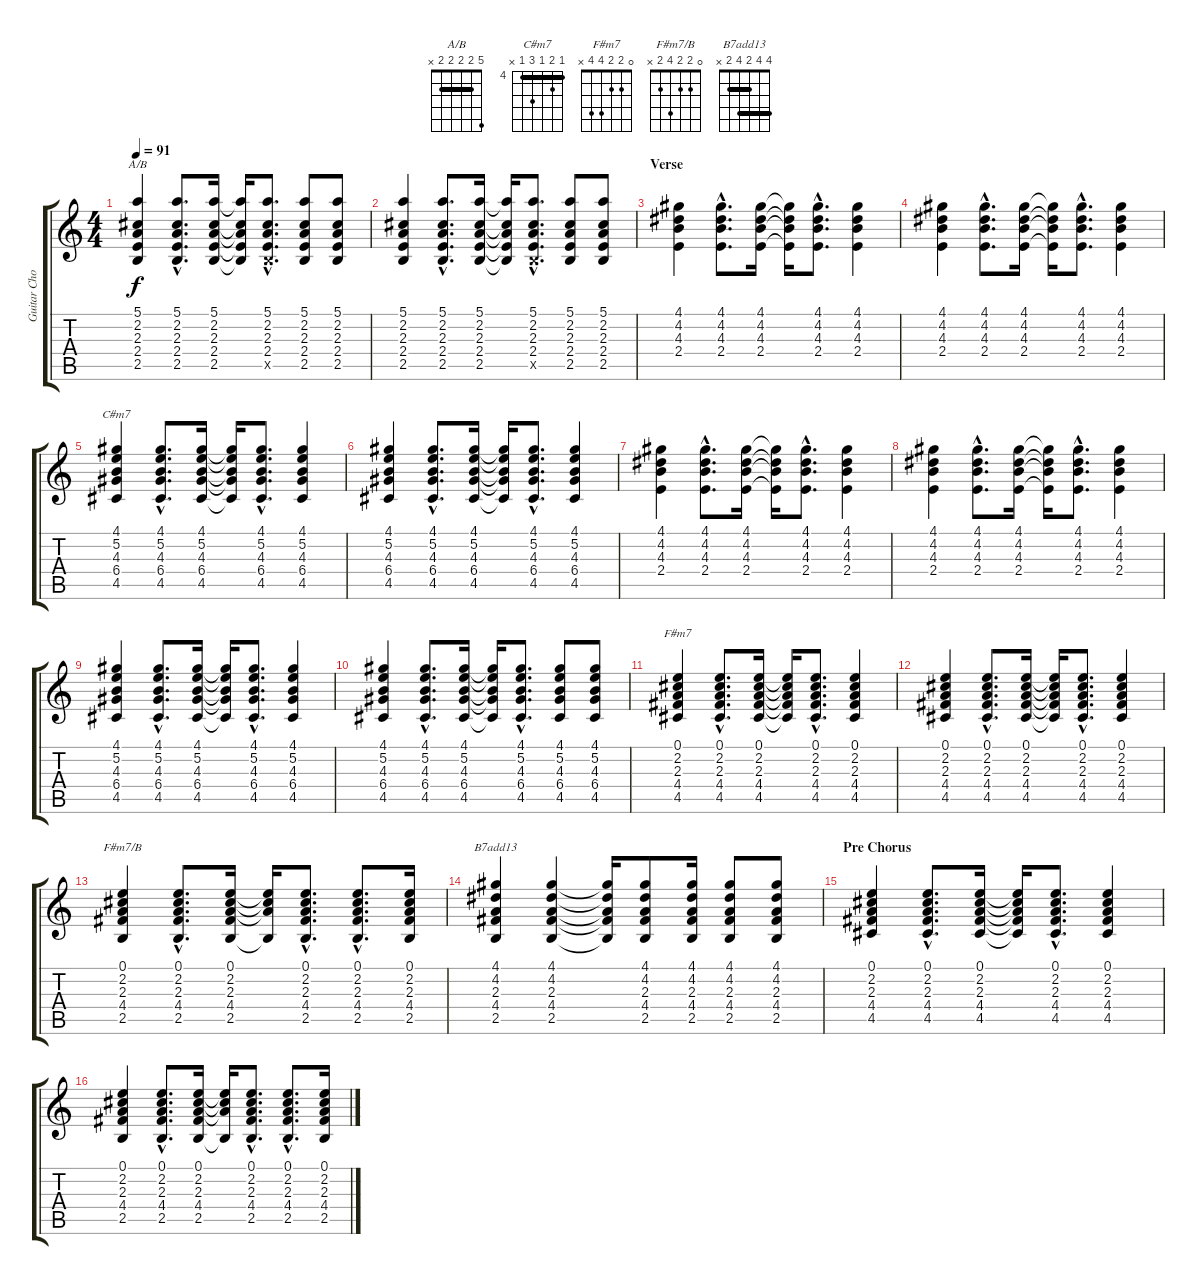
\track ("Guitar Chords" "Guitar Cho") {instrument electricguitarmuted}
\staff {score tabs}
\tuning (E4 B3 G3 D3 A2 E2) {hide}
\chord ("A/B" 5 2 2 2 2 x) {barre 2}
\chord ("C#m7" 4 5 4 6 4 x) {firstfret 4 barre 4}
\chord ("F#m7" 0 2 2 4 4 x)
\chord ("F#m7/B" 0 2 2 4 2 x)
\chord ("B7add13" 4 4 2 4 2 x) {barre (2 4)}
\ts (4 4)
\tempo 91
\clef g2
\ks c
(5.1 2.2 2.3 2.4 2.5).4{ch "A/B" dy f} (5.1{hac} 2.2{hac} 2.3{hac} 2.4{hac} 2.5{hac}).8{d} (5.1 2.2 2.3 2.4 2.5).16 (5.1{t} 2.2{t} 2.3{t} 2.4{t} 2.5{t}).16 (5.1{hac} 2.2{hac} 2.3{hac} 2.4{hac} 2.5{hac x}).8{d} (5.1 2.2 2.3 2.4 2.5).8 (5.1 2.2 2.3 2.4 2.5).8 |
(5.1 2.2 2.3 2.4 2.5).4 (5.1{hac} 2.2{hac} 2.3{hac} 2.4{hac} 2.5{hac}).8{d} (5.1 2.2 2.3 2.4 2.5).16 (5.1{t} 2.2{t} 2.3{t} 2.4{t} 2.5{t}).16 (5.1{hac} 2.2{hac} 2.3{hac} 2.4{hac} 2.5{hac x}).8{d} (5.1 2.2 2.3 2.4 2.5).8 (5.1 2.2 2.3 2.4 2.5).8 |
\section ("" "Verse")
(4.1 4.2 4.3 2.4).4 (4.1{hac} 4.2{hac} 4.3{hac} 2.4{hac}).8{d} (4.1 4.2 4.3 2.4).16 (4.1{t} 4.2{t} 4.3{t} 2.4{t}).16 (4.1{hac} 4.2{hac} 4.3{hac} 2.4{hac}).8{d} (4.1 4.2 4.3 2.4).4 |
(4.1 4.2 4.3 2.4).4 (4.1{hac} 4.2{hac} 4.3{hac} 2.4{hac}).8{d} (4.1 4.2 4.3 2.4).16 (4.1{t} 4.2{t} 4.3{t} 2.4{t}).16 (4.1{hac} 4.2{hac} 4.3{hac} 2.4{hac}).8{d} (4.1 4.2 4.3 2.4).4 |
(4.1 5.2 4.3 6.4 4.5).4{ch "C#m7"} (4.1{hac} 5.2{hac} 4.3{hac} 6.4{hac} 4.5{hac}).8{d} (4.1 5.2 4.3 6.4 4.5).16 (4.1{t} 5.2{t} 4.3{t} 6.4{t} 4.5{t}).16 (4.1{hac} 5.2{hac} 4.3{hac} 6.4{hac} 4.5{hac}).8{d} (4.1 5.2 4.3 6.4 4.5).4 |
(4.1 5.2 4.3 6.4 4.5).4 (4.1{hac} 5.2{hac} 4.3{hac} 6.4{hac} 4.5{hac}).8{d} (4.1 5.2 4.3 6.4 4.5).16 (4.1{t} 5.2{t} 4.3{t} 6.4{t} 4.5{t}).16 (4.1{hac} 5.2{hac} 4.3{hac} 6.4{hac} 4.5{hac}).8{d} (4.1 5.2 4.3 6.4 4.5).4 |
(4.1 4.2 4.3 2.4).4 (4.1{hac} 4.2{hac} 4.3{hac} 2.4{hac}).8{d} (4.1 4.2 4.3 2.4).16 (4.1{t} 4.2{t} 4.3{t} 2.4{t}).16 (4.1{hac} 4.2{hac} 4.3{hac} 2.4{hac}).8{d} (4.1 4.2 4.3 2.4).4 |
(4.1 4.2 4.3 2.4).4 (4.1{hac} 4.2{hac} 4.3{hac} 2.4{hac}).8{d} (4.1 4.2 4.3 2.4).16 (4.1{t} 4.2{t} 4.3{t} 2.4{t}).16 (4.1{hac} 4.2{hac} 4.3{hac} 2.4{hac}).8{d} (4.1 4.2 4.3 2.4).4 |
(4.1 5.2 4.3 6.4 4.5).4 (4.1{hac} 5.2{hac} 4.3{hac} 6.4{hac} 4.5{hac}).8{d} (4.1 5.2 4.3 6.4 4.5).16 (4.1{t} 5.2{t} 4.3{t} 6.4{t} 4.5{t}).16 (4.1{hac} 5.2{hac} 4.3{hac} 6.4{hac} 4.5{hac}).8{d} (4.1 5.2 4.3 6.4 4.5).4 |
(4.1 5.2 4.3 6.4 4.5).4 (4.1{hac} 5.2{hac} 4.3{hac} 6.4{hac} 4.5{hac}).8{d} (4.1 5.2 4.3 6.4 4.5).16 (4.1{t} 5.2{t} 4.3{t} 6.4{t} 4.5{t}).16 (4.1{hac} 5.2{hac} 4.3{hac} 6.4{hac} 4.5{hac}).8{d} (4.1 5.2 4.3 6.4 4.5).8 (4.1 5.2 4.3 6.4 4.5).8 |
(0.1 2.2 2.3 4.4 4.5).4{ch "F#m7"} (0.1{hac} 2.2{hac} 2.3{hac} 4.4{hac} 4.5{hac}).8{d} (0.1 2.2 2.3 4.4 4.5).16 (0.1{t} 2.2{t} 2.3{t} 4.4{t} 4.5{t}).16 (0.1{hac} 2.2{hac} 2.3{hac} 4.4{hac} 4.5{hac}).8{d} (0.1 2.2 2.3 4.4 4.5).4 |
(0.1 2.2 2.3 4.4 4.5).4 (0.1{hac} 2.2{hac} 2.3{hac} 4.4{hac} 4.5{hac}).8{d} (0.1 2.2 2.3 4.4 4.5).16 (0.1{t} 2.2{t} 2.3{t} 4.4{t} 4.5{t}).16 (0.1{hac} 2.2{hac} 2.3{hac} 4.4{hac} 4.5{hac}).8{d} (0.1 2.2 2.3 4.4 4.5).4 |
(0.1 2.2 2.3 4.4 2.5).4{ch "F#m7/B"} (0.1{hac} 2.2{hac} 2.3{hac} 4.4{hac} 2.5{hac}).8{d} (0.1 2.2 2.3 4.4 2.5).16 (0.1{t} 2.2{t} 2.3{t} 2.5{t}).16 (0.1{hac} 2.2{hac} 2.3{hac} 4.4{hac} 2.5{hac}).8{d} (0.1{hac} 2.2{hac} 2.3{hac} 4.4{hac} 2.5{hac}).8{d} (0.1 2.2 2.3 4.4 2.5).16 |
(4.1 4.2 2.3 4.4 2.5).4{ch "B7add13"} (4.1 4.2 2.3 4.4 2.5).4 (4.1{t} 4.2{t} 2.3{t} 4.4{t} 2.5{t}).16 (4.1 4.2 2.3 4.4 2.5).8 (4.1 4.2 2.3 4.4 2.5).16 (4.1 4.2 2.3 4.4 2.5).8 (4.1 4.2 2.3 4.4 2.5).8 |
\section ("" "Pre Chorus")
(0.1 2.2 2.3 4.4 4.5).4 (0.1{hac} 2.2{hac} 2.3{hac} 4.4{hac} 4.5{hac}).8{d} (0.1 2.2 2.3 4.4 4.5).16 (0.1{t} 2.2{t} 2.3{t} 4.4{t} 4.5{t}).16 (0.1{hac} 2.2{hac} 2.3{hac} 4.4{hac} 4.5{hac}).8{d} (0.1 2.2 2.3 4.4 4.5).4 |
(0.1 2.2 2.3 4.4 2.5).4 (0.1{hac} 2.2{hac} 2.3{hac} 4.4{hac} 2.5{hac}).8{d} (0.1 2.2 2.3 4.4 2.5).16 (0.1{t} 2.2{t} 2.3{t} 2.5{t}).16 (0.1{hac} 2.2{hac} 2.3{hac} 4.4{hac} 2.5{hac}).8{d} (0.1{hac} 2.2{hac} 2.3{hac} 4.4{hac} 2.5{hac}).8{d} (0.1 2.2 2.3 4.4 2.5).16
